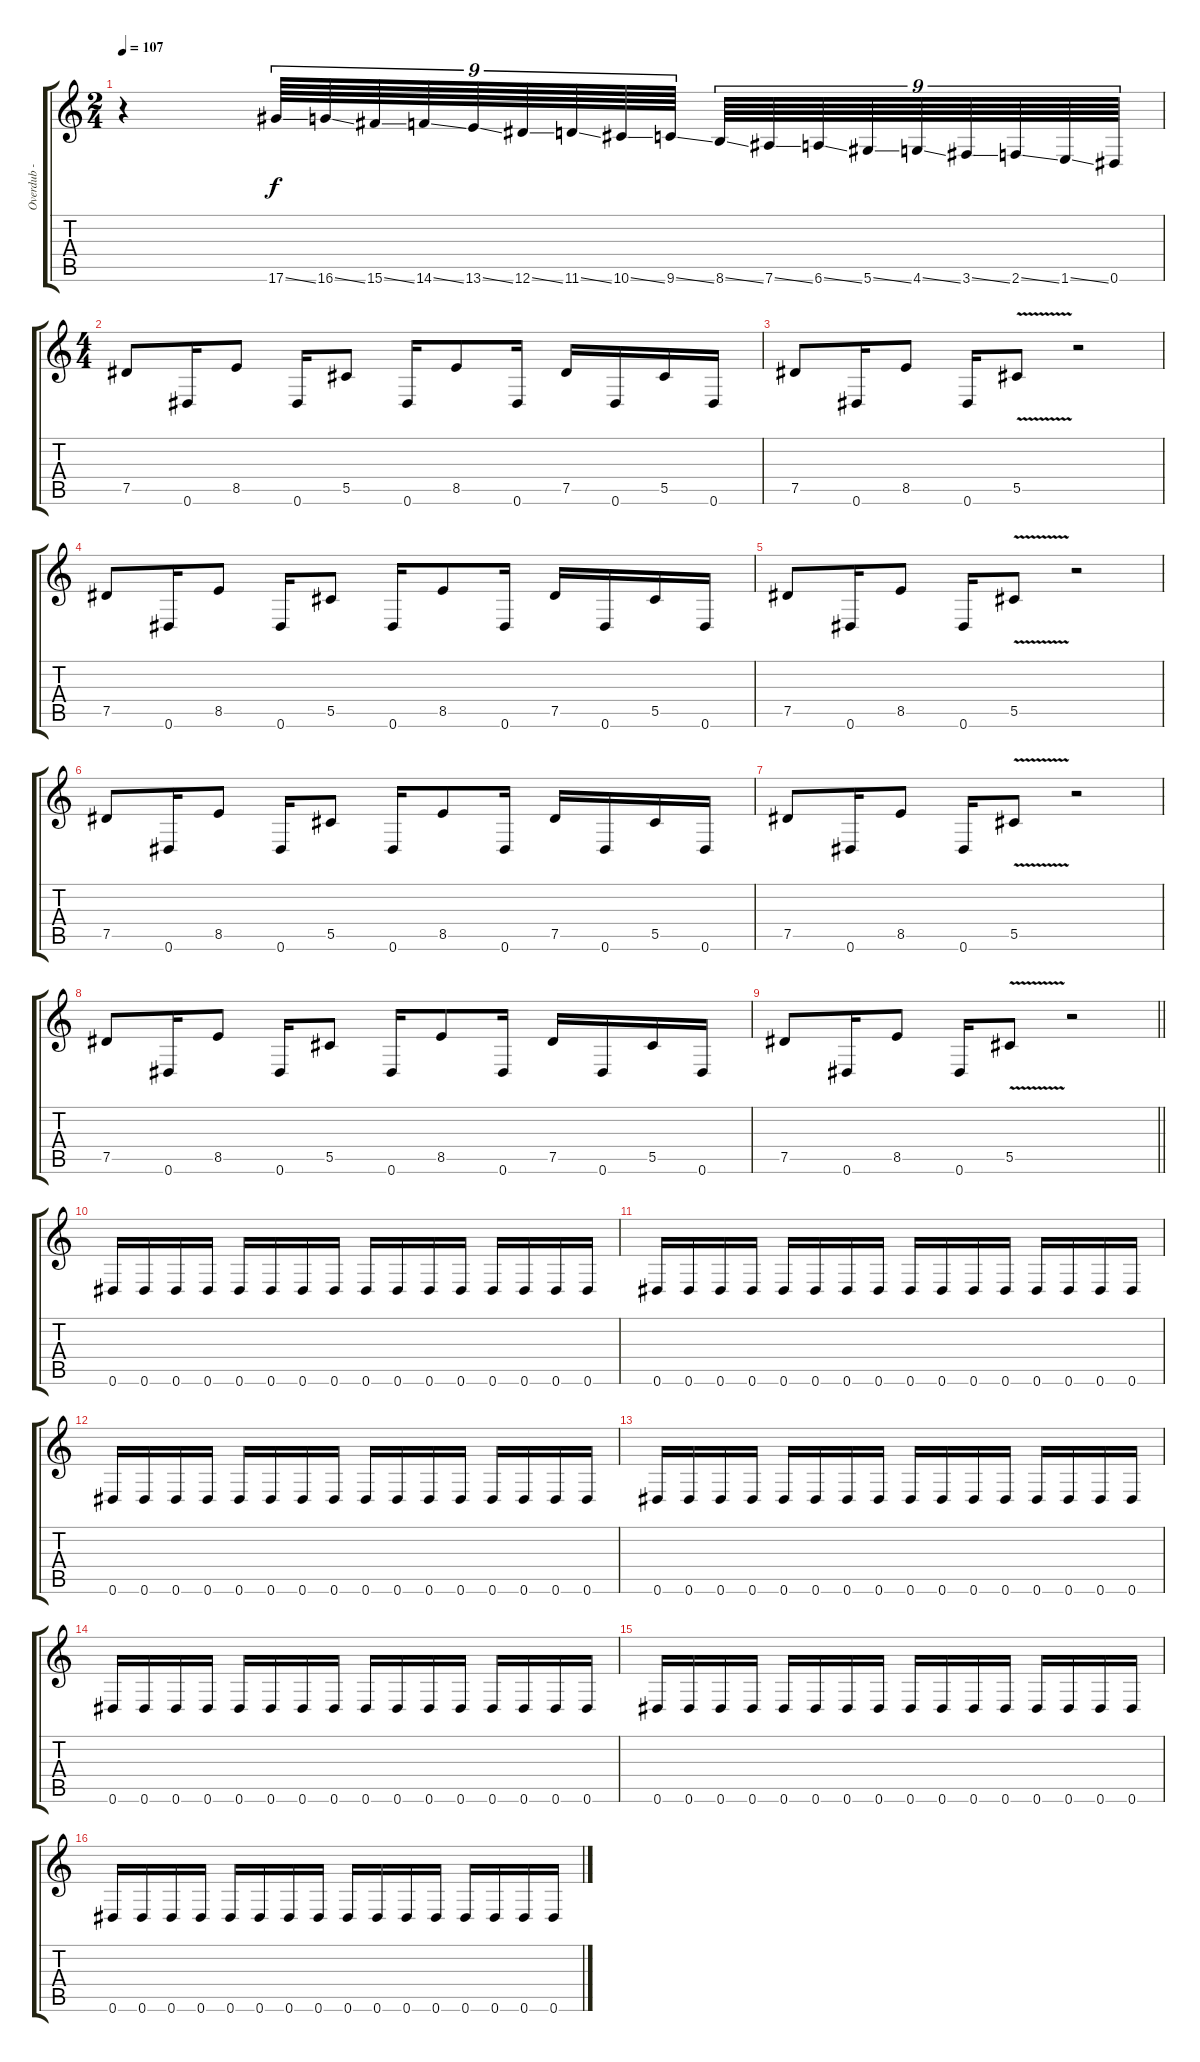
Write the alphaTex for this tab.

\track ("Overdub - Effects" "Overdub - ") {instrument distortionguitar}
\staff {score tabs}
\tuning (Eb4 Bb3 Gb3 Db3 Ab2 Eb2) {hide}
\ts (2 4)
\tempo 107
\clef g2
\ks c
r.4{dy f instrument fretlessbass} 17.6{ss}.64{tu (9 8) instrument fretlessbass} 16.6{ss}.64{tu (9 8)} 15.6{ss}.64{tu (9 8)} 14.6{ss}.64{tu (9 8)} 13.6{ss}.64{tu (9 8)} 12.6{ss}.64{tu (9 8)} 11.6{ss}.64{tu (9 8)} 10.6{ss}.64{tu (9 8)} 9.6{ss}.64{tu (9 8)} 8.6{ss}.64{tu (9 8)} 7.6{ss}.64{tu (9 8)} 6.6{ss}.64{tu (9 8)} 5.6{ss}.64{tu (9 8)} 4.6{ss}.64{tu (9 8)} 3.6{ss}.64{tu (9 8)} 2.6{ss}.64{tu (9 8)} 1.6{ss}.64{tu (9 8)} 0.6.64{tu (9 8)} |
\ts (4 4)
7.5.8 0.6.16 8.5.8 0.6.16 5.5.8 0.6.16 8.5.8 0.6.16 7.5.16 0.6.16 5.5.16 0.6.16 |
7.5.8 0.6.16 8.5.8 0.6.16 5.5{v}.8 r.2 |
7.5.8 0.6.16 8.5.8 0.6.16 5.5.8 0.6.16 8.5.8 0.6.16 7.5.16 0.6.16 5.5.16 0.6.16 |
7.5.8 0.6.16 8.5.8 0.6.16 5.5{v}.8 r.2 |
7.5.8 0.6.16 8.5.8 0.6.16 5.5.8 0.6.16 8.5.8 0.6.16 7.5.16 0.6.16 5.5.16 0.6.16 |
7.5.8 0.6.16 8.5.8 0.6.16 5.5{v}.8 r.2 |
7.5.8 0.6.16 8.5.8 0.6.16 5.5.8 0.6.16 8.5.8 0.6.16 7.5.16 0.6.16 5.5.16 0.6.16 |
\barLineRight lightlight
7.5.8 0.6.16 8.5.8 0.6.16 5.5{v}.8 r.2 |
\section ("" "")
0.6.16{volume 11 instrument distortionguitar} 0.6.16 0.6.16 0.6.16 0.6.16 0.6.16 0.6.16 0.6.16 0.6.16 0.6.16 0.6.16 0.6.16 0.6.16 0.6.16 0.6.16 0.6.16 |
0.6.16 0.6.16 0.6.16 0.6.16 0.6.16 0.6.16 0.6.16 0.6.16 0.6.16 0.6.16 0.6.16 0.6.16 0.6.16 0.6.16 0.6.16 0.6.16 |
0.6.16 0.6.16 0.6.16 0.6.16 0.6.16 0.6.16 0.6.16 0.6.16 0.6.16 0.6.16 0.6.16 0.6.16 0.6.16 0.6.16 0.6.16 0.6.16 |
0.6.16 0.6.16 0.6.16 0.6.16 0.6.16 0.6.16 0.6.16 0.6.16 0.6.16 0.6.16 0.6.16 0.6.16 0.6.16 0.6.16 0.6.16 0.6.16 |
0.6.16 0.6.16 0.6.16 0.6.16 0.6.16 0.6.16 0.6.16 0.6.16 0.6.16 0.6.16 0.6.16 0.6.16 0.6.16 0.6.16 0.6.16 0.6.16 |
0.6.16 0.6.16 0.6.16 0.6.16 0.6.16 0.6.16 0.6.16 0.6.16 0.6.16 0.6.16 0.6.16 0.6.16 0.6.16 0.6.16 0.6.16 0.6.16 |
0.6.16 0.6.16 0.6.16 0.6.16 0.6.16 0.6.16 0.6.16 0.6.16 0.6.16 0.6.16 0.6.16 0.6.16 0.6.16 0.6.16 0.6.16 0.6.16
